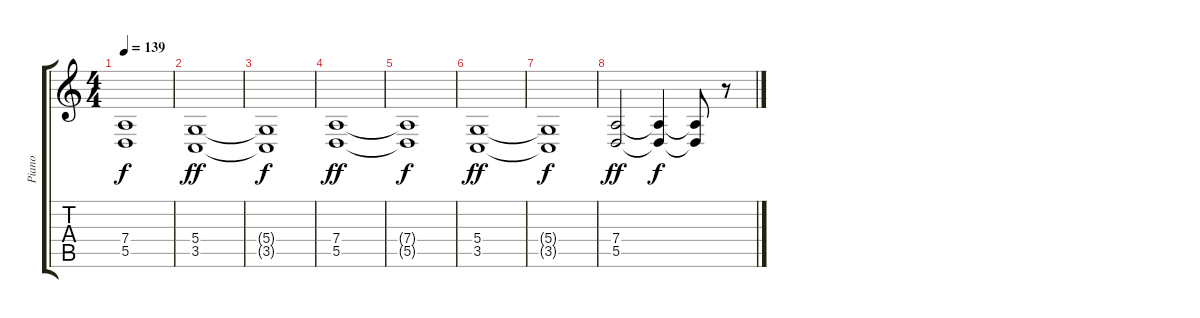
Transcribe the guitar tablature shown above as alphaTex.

\track ("Piano" "Piano") {instrument electricpiano1}
\staff {score tabs}
\tuning (E4 B3 G3 D3 A2 E2) {hide}
\ts (4 4)
\tempo 139
\clef g2
\ks c
(7.4{t} 5.5{t}).1{dy f} |
(5.4 3.5).1{dy ff} |
(5.4{t} 3.5{t}).1{dy f} |
(7.4 5.5).1{dy ff} |
(7.4{t} 5.5{t}).1{dy f} |
(5.4 3.5).1{dy ff} |
(5.4{t} 3.5{t}).1{dy f} |
(7.4 5.5).2{dy ff} (7.4{t} 5.5{t}).4{dy f} (7.4{t} 5.5{t}).8 r.8
